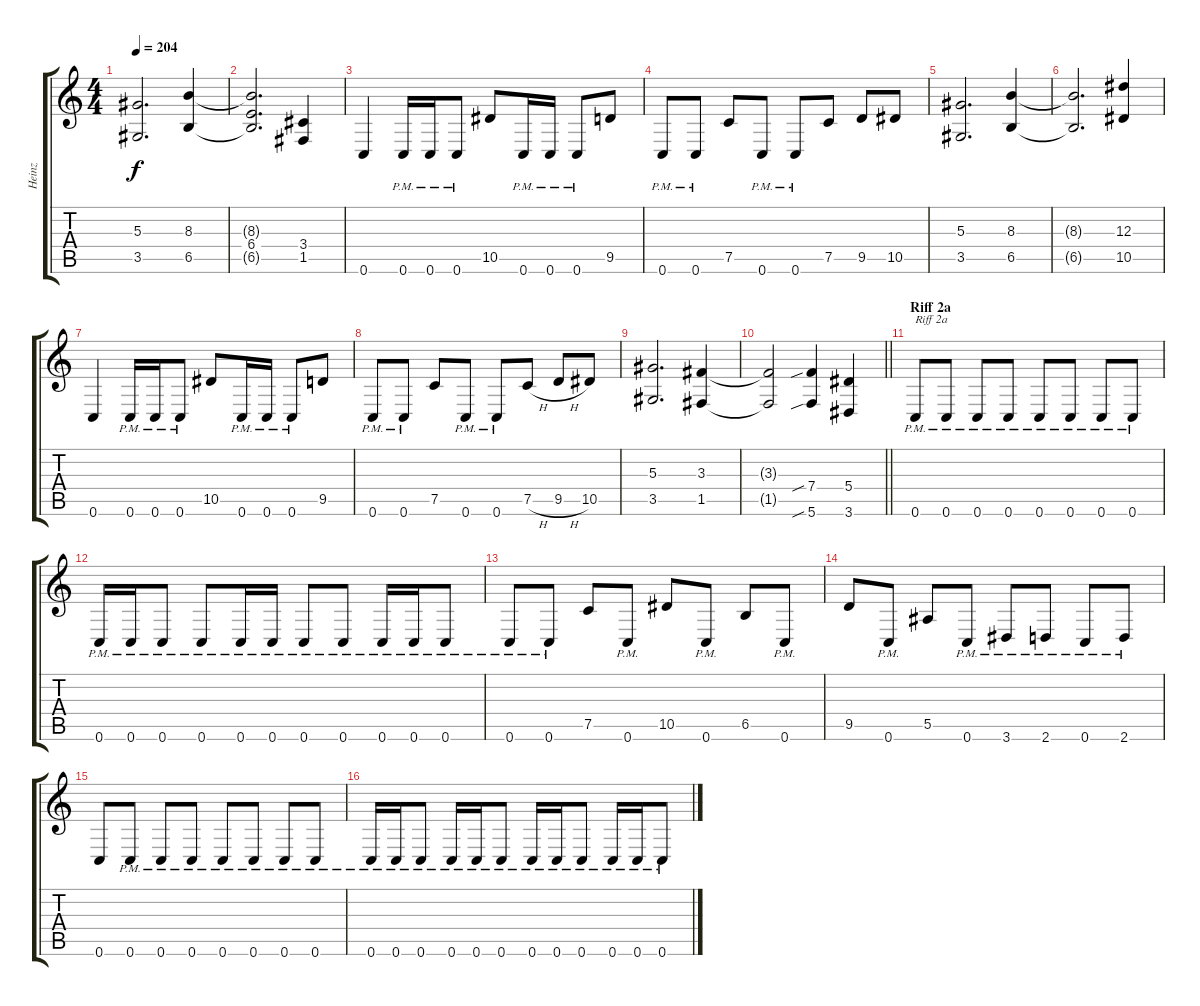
\track ("Heinz" "Heinz") {instrument distortionguitar}
\staff {score tabs}
\tuning (C4 G3 Eb3 Bb2 F2 C2) {hide}
\ts (4 4)
\tempo 204
\clef g2
\ks c
(5.3 3.5).2{d dy f} (8.3 6.5).4 |
(8.3{t} 6.4 6.5{t}).2{d} (3.4 1.5).4 |
0.6.4 0.6{pm}.16 0.6{pm}.16 0.6{pm}.8 10.5.8 0.6{pm}.16 0.6{pm}.16 0.6{pm}.8 9.5.8 |
0.6{pm}.8 0.6{pm}.8 7.5.8 0.6{pm}.8 0.6{pm}.8 7.5.8 9.5.8 10.5.8 |
(5.3 3.5).2{d} (8.3 6.5).4 |
(8.3{t} 6.5{t}).2{d} (12.3 10.5).4 |
0.6.4 0.6{pm}.16 0.6{pm}.16 0.6{pm}.8 10.5.8 0.6{pm}.16 0.6{pm}.16 0.6{pm}.8 9.5.8 |
0.6{pm}.8 0.6{pm}.8 7.5.8 0.6{pm}.8 0.6{pm}.8 7.5{h}.8 9.5{h}.8 10.5.8 |
(5.3 3.5).2{d} (3.3 1.5).4 |
\barLineRight lightlight
(3.3{t} 1.5{t}).2 (7.4{sib} 5.6{sib}).4 (5.4 3.6).4 |
\section ("" "Riff 2a")
0.6{pm}.8{txt "Riff 2a"} 0.6{pm}.8 0.6{pm}.8 0.6{pm}.8 0.6{pm}.8 0.6{pm}.8 0.6{pm}.8 0.6{pm}.8 |
0.6{pm}.16 0.6{pm}.16 0.6{pm}.8 0.6{pm}.8 0.6{pm}.16 0.6{pm}.16 0.6{pm}.8 0.6{pm}.8 0.6{pm}.16 0.6{pm}.16 0.6{pm}.8 |
0.6{pm}.8 0.6{pm}.8 7.5.8 0.6{pm}.8 10.5.8 0.6{pm}.8 6.5.8 0.6{pm}.8 |
9.5.8 0.6{pm}.8 5.5.8 0.6{pm}.8 3.6{pm}.8 2.6{pm}.8 0.6{pm}.8 2.6{pm}.8 |
0.6.8 0.6{pm}.8 0.6{pm}.8 0.6{pm}.8 0.6{pm}.8 0.6{pm}.8 0.6{pm}.8 0.6{pm}.8 |
0.6{pm}.16 0.6{pm}.16 0.6{pm}.8 0.6{pm}.16 0.6{pm}.16 0.6{pm}.8 0.6{pm}.16 0.6{pm}.16 0.6{pm}.8 0.6{pm}.16 0.6{pm}.16 0.6{pm}.8
